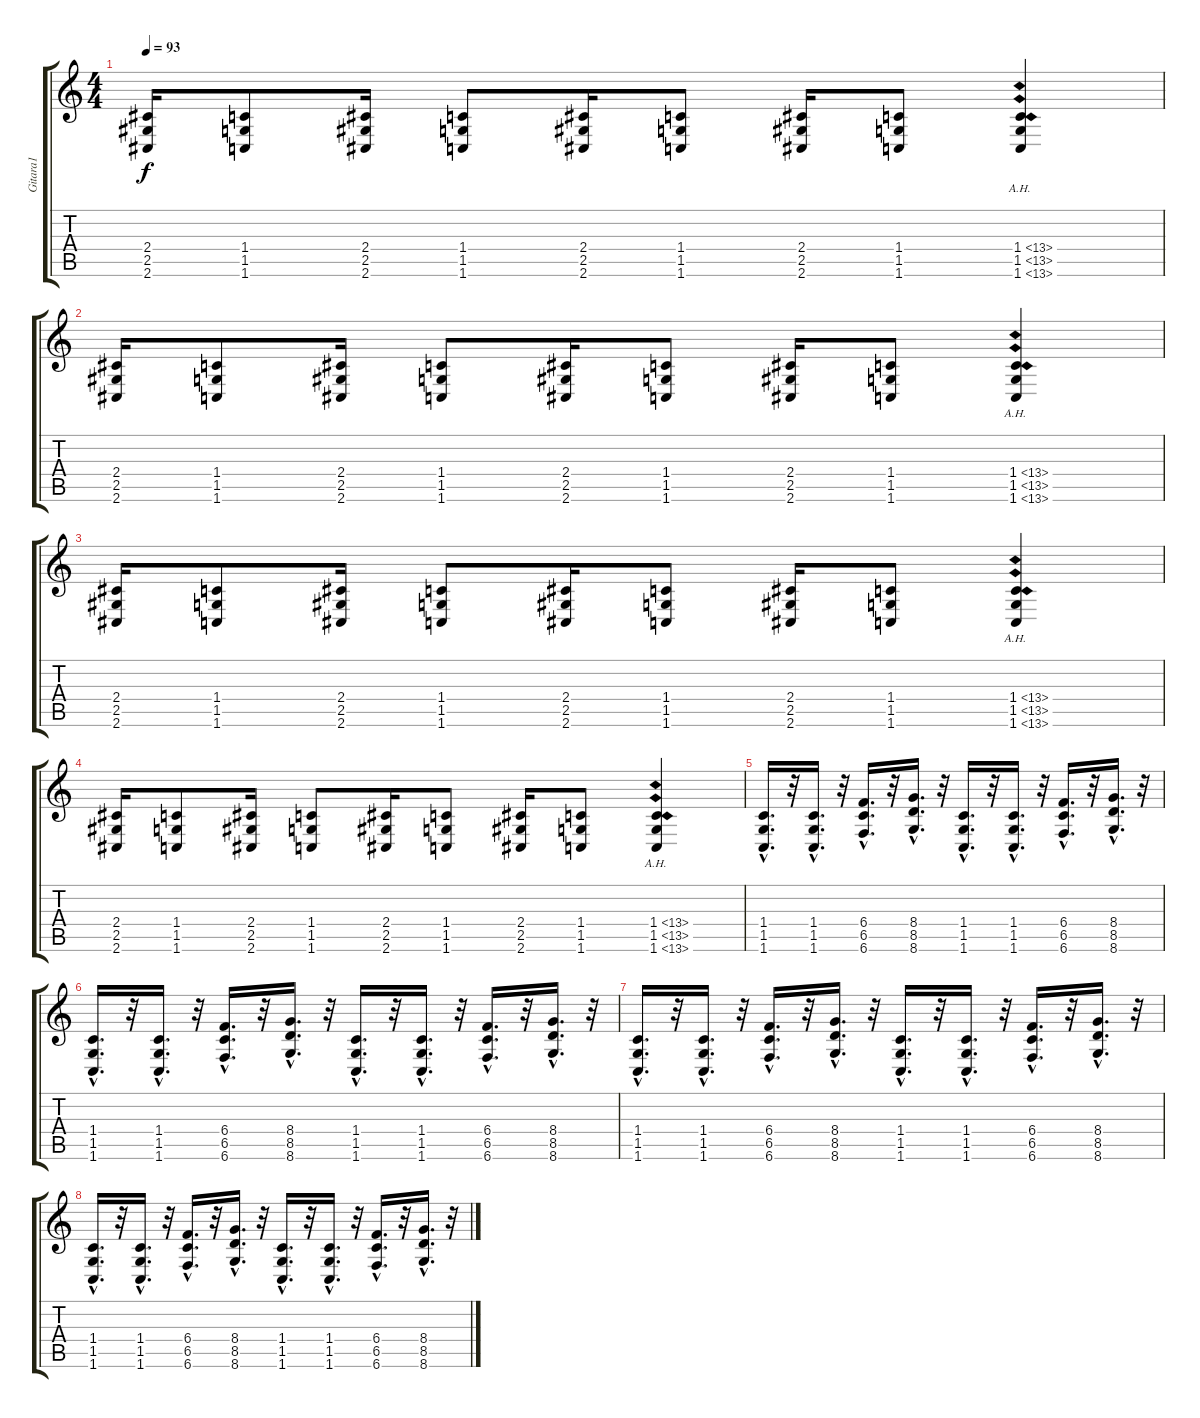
\track ("Gitara1" "Gitara1") {instrument distortionguitar}
\staff {score tabs}
\tuning (Db4 Ab3 E3 B2 Gb2 B1) {hide}
\ts (4 4)
\tempo 93
\clef g2
\ks c
(2.4 2.5 2.6).16{dy f} (1.4 1.5 1.6).8 (2.4 2.5 2.6).16 (1.4 1.5 1.6).8 (2.4 2.5 2.6).16 (1.4 1.5 1.6).8 (2.4 2.5 2.6).16 (1.4 1.5 1.6).8 (1.4{ah 12} 1.5{ah 12} 1.6{ah 12}).4 |
(2.4 2.5 2.6).16 (1.4 1.5 1.6).8 (2.4 2.5 2.6).16 (1.4 1.5 1.6).8 (2.4 2.5 2.6).16 (1.4 1.5 1.6).8 (2.4 2.5 2.6).16 (1.4 1.5 1.6).8 (1.4{ah 12} 1.5{ah 12} 1.6{ah 12}).4 |
(2.4 2.5 2.6).16 (1.4 1.5 1.6).8 (2.4 2.5 2.6).16 (1.4 1.5 1.6).8 (2.4 2.5 2.6).16 (1.4 1.5 1.6).8 (2.4 2.5 2.6).16 (1.4 1.5 1.6).8 (1.4{ah 12} 1.5{ah 12} 1.6{ah 12}).4 |
(2.4 2.5 2.6).16 (1.4 1.5 1.6).8 (2.4 2.5 2.6).16 (1.4 1.5 1.6).8 (2.4 2.5 2.6).16 (1.4 1.5 1.6).8 (2.4 2.5 2.6).16 (1.4 1.5 1.6).8 (1.4{ah 12} 1.5{ah 12} 1.6{ah 12}).4 |
(1.4{hac} 1.5{hac} 1.6{hac}).16{d} r.32 (1.4{hac} 1.5{hac} 1.6{hac}).16{d} r.32 (6.4{hac} 6.5{hac} 6.6{hac}).16{d} r.32 (8.4{hac} 8.5{hac} 8.6{hac}).16{d} r.32 (1.4{hac} 1.5{hac} 1.6{hac}).16{d} r.32 (1.4{hac} 1.5{hac} 1.6{hac}).16{d} r.32 (6.4{hac} 6.5{hac} 6.6{hac}).16{d} r.32 (8.4{hac} 8.5{hac} 8.6{hac}).16{d} r.32 |
(1.4{hac} 1.5{hac} 1.6{hac}).16{d} r.32 (1.4{hac} 1.5{hac} 1.6{hac}).16{d} r.32 (6.4{hac} 6.5{hac} 6.6{hac}).16{d} r.32 (8.4{hac} 8.5{hac} 8.6{hac}).16{d} r.32 (1.4{hac} 1.5{hac} 1.6{hac}).16{d} r.32 (1.4{hac} 1.5{hac} 1.6{hac}).16{d} r.32 (6.4{hac} 6.5{hac} 6.6{hac}).16{d} r.32 (8.4{hac} 8.5{hac} 8.6{hac}).16{d} r.32 |
(1.4{hac} 1.5{hac} 1.6{hac}).16{d} r.32 (1.4{hac} 1.5{hac} 1.6{hac}).16{d} r.32 (6.4{hac} 6.5{hac} 6.6{hac}).16{d} r.32 (8.4{hac} 8.5{hac} 8.6{hac}).16{d} r.32 (1.4{hac} 1.5{hac} 1.6{hac}).16{d} r.32 (1.4{hac} 1.5{hac} 1.6{hac}).16{d} r.32 (6.4{hac} 6.5{hac} 6.6{hac}).16{d} r.32 (8.4{hac} 8.5{hac} 8.6{hac}).16{d} r.32 |
(1.4{hac} 1.5{hac} 1.6{hac}).16{d} r.32 (1.4{hac} 1.5{hac} 1.6{hac}).16{d} r.32 (6.4{hac} 6.5{hac} 6.6{hac}).16{d} r.32 (8.4{hac} 8.5{hac} 8.6{hac}).16{d} r.32 (1.4{hac} 1.5{hac} 1.6{hac}).16{d} r.32 (1.4{hac} 1.5{hac} 1.6{hac}).16{d} r.32 (6.4{hac} 6.5{hac} 6.6{hac}).16{d} r.32 (8.4{hac} 8.5{hac} 8.6{hac}).16{d} r.32
